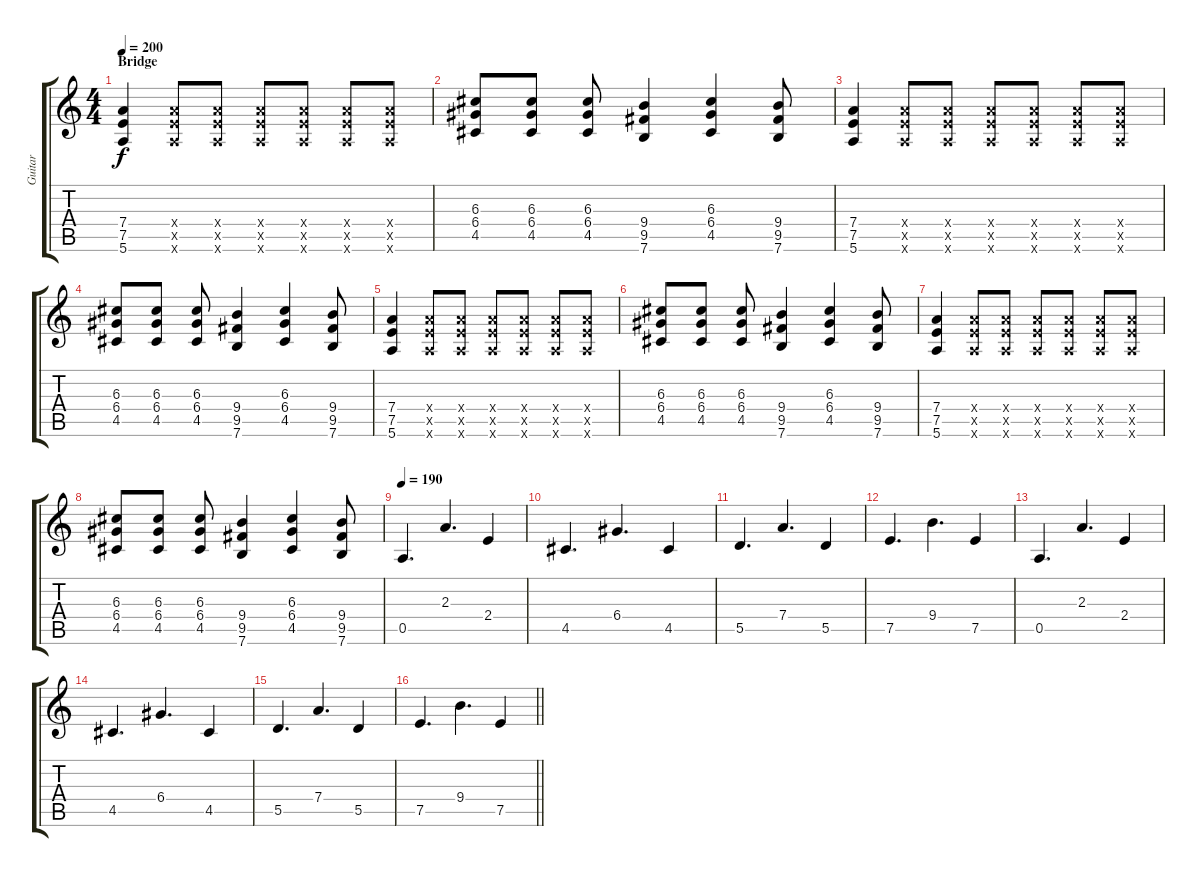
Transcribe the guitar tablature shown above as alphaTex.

\track ("Guitar" "Guitar") {instrument distortionguitar}
\staff {score tabs}
\tuning (E4 B3 G3 D3 A2 E2) {hide}
\ts (4 4)
\section ("" "Bridge")
\tempo 200
\clef g2
\ks c
(7.4 7.5 5.6).4{dy f} (7.4{x} 7.5{x} 5.6{x}).8 (7.4{x} 7.5{x} 5.6{x}).8 (7.4{x} 7.5{x} 5.6{x}).8 (7.4{x} 7.5{x} 5.6{x}).8 (7.4{x} 7.5{x} 5.6{x}).8 (7.4{x} 7.5{x} 5.6{x}).8 |
(6.3 6.4 4.5).8 (6.3 6.4 4.5).8 (6.3 6.4 4.5).8 (9.4 9.5 7.6).4 (6.3 6.4 4.5).4 (9.4 9.5 7.6).8 |
(7.4 7.5 5.6).4 (7.4{x} 7.5{x} 5.6{x}).8 (7.4{x} 7.5{x} 5.6{x}).8 (7.4{x} 7.5{x} 5.6{x}).8 (7.4{x} 7.5{x} 5.6{x}).8 (7.4{x} 7.5{x} 5.6{x}).8 (7.4{x} 7.5{x} 5.6{x}).8 |
(6.3 6.4 4.5).8 (6.3 6.4 4.5).8 (6.3 6.4 4.5).8 (9.4 9.5 7.6).4 (6.3 6.4 4.5).4 (9.4 9.5 7.6).8 |
(7.4 7.5 5.6).4 (7.4{x} 7.5{x} 5.6{x}).8 (7.4{x} 7.5{x} 5.6{x}).8 (7.4{x} 7.5{x} 5.6{x}).8 (7.4{x} 7.5{x} 5.6{x}).8 (7.4{x} 7.5{x} 5.6{x}).8 (7.4{x} 7.5{x} 5.6{x}).8 |
(6.3 6.4 4.5).8 (6.3 6.4 4.5).8 (6.3 6.4 4.5).8 (9.4 9.5 7.6).4 (6.3 6.4 4.5).4 (9.4 9.5 7.6).8 |
(7.4 7.5 5.6).4 (7.4{x} 7.5{x} 5.6{x}).8 (7.4{x} 7.5{x} 5.6{x}).8 (7.4{x} 7.5{x} 5.6{x}).8 (7.4{x} 7.5{x} 5.6{x}).8 (7.4{x} 7.5{x} 5.6{x}).8 (7.4{x} 7.5{x} 5.6{x}).8 |
(6.3 6.4 4.5).8 (6.3 6.4 4.5).8 (6.3 6.4 4.5).8 (9.4 9.5 7.6).4 (6.3 6.4 4.5).4 (9.4 9.5 7.6).8 |
\tempo 190
0.5.4{d} 2.3.4{d} 2.4.4 |
4.5.4{d} 6.4.4{d} 4.5.4 |
5.5.4{d} 7.4.4{d} 5.5.4 |
7.5.4{d} 9.4.4{d} 7.5.4 |
0.5.4{d} 2.3.4{d} 2.4.4 |
4.5.4{d} 6.4.4{d} 4.5.4 |
5.5.4{d} 7.4.4{d} 5.5.4 |
\barLineRight lightlight
7.5.4{d} 9.4.4{d} 7.5.4
